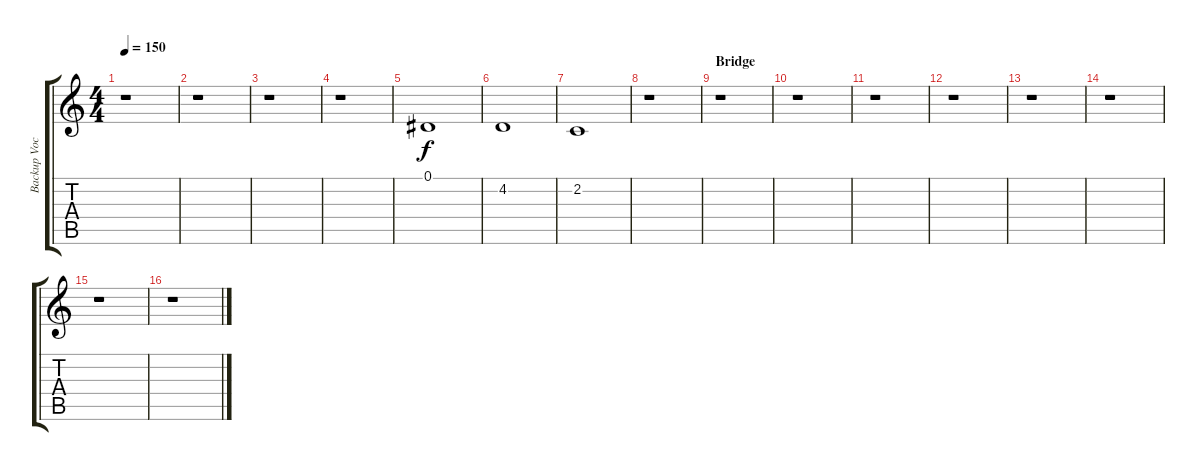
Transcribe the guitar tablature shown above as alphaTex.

\track ("Backup Vocals [Brian Bell-Scott Shriner]" "Backup Voc") {instrument lead1square}
\staff {score tabs}
\tuning (Eb4 Bb3 Gb3 Db3 Ab2 Eb2) {hide}
\ts (4 4)
\tempo 150
\clef g2
\ks c
r.1{dy f volume 13} |
r.1 |
r.1 |
r.1 |
0.1.1{volume 13} |
4.2.1 |
2.2.1 |
r.1 |
\section ("" "Bridge")
r.1{volume 13} |
r.1 |
r.1 |
r.1 |
r.1{volume 13} |
r.1 |
r.1 |
r.1
